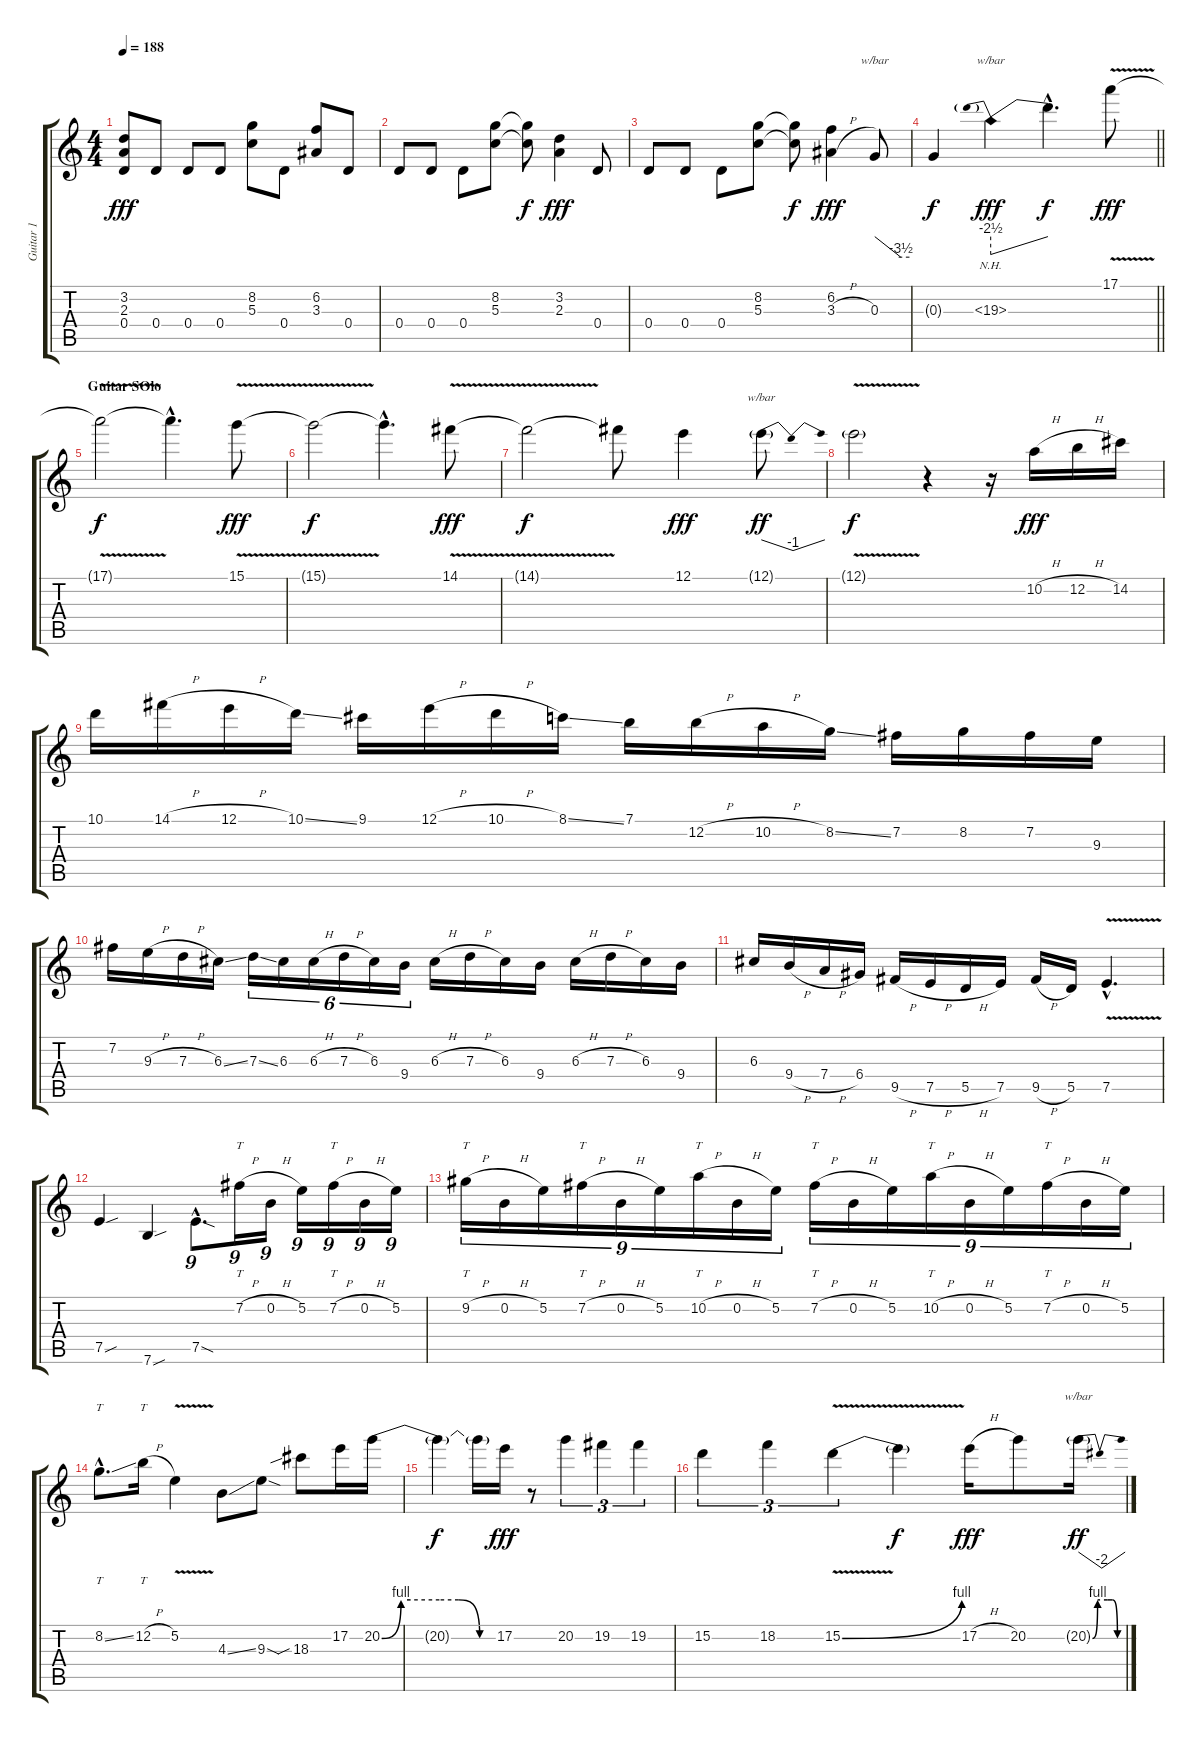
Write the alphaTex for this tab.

\track ("Guitar 1" "Guitar 1") {instrument distortionguitar}
\staff {score tabs}
\tuning (E4 B3 G3 D3 A2 E2) {hide}
\ts (4 4)
\tempo 188
\clef g2
\ks c
(3.2 2.3 0.4).8{dy fff} 0.4.8 0.4.8 0.4.8 (8.2 5.3).8 0.4.8 (6.2 3.3).8 0.4.8 |
0.4.8 0.4.8 0.4.8 (8.2 5.3).8 (8.2{t} 5.3{t}).8{dy f} (3.2 2.3).4{dy fff} 0.4.8 |
0.4.8 0.4.8 0.4.8 (8.2 5.3).8 (8.2{t} 5.3{t}).8{dy f} (6.2 3.3{h}).4{dy fff} 0.3.8{tbe (custom default 0 0 45 -14 60 -14)} |
\barLineRight lightlight
0.3{t}.4{dy f} 19.3{nh}.4{tbe (predivedive default 0 -10 60 0) dy fff} 19.3{hac t}.4{d dy f} 17.1{v}.8{dy fff} |
\section ("" "Guitar SOlo")
17.1{t}.2{dy f} 17.1{hac t}.4{d} 15.1{v}.8{dy fff} |
15.1{t}.2{dy f} 15.1{hac t}.4{d} 14.1{v}.8{dy fff} |
14.1{t}.2{dy f} 14.1{t}.8 12.1.4{dy fff} 12.1{g}.8{tbe (dip default 0 0 30 -4 60 0) dy ff} |
12.1{v g}.2{dy f} r.4 r.16 10.2{h}.16{dy fff} 12.2{h}.16 14.2.16 |
10.1.16 14.1{h}.16 12.1{h}.16 10.1{ss}.16 9.1.16 12.1{h}.16 10.1{h}.16 8.1{ss}.16 7.1.16 12.2{h}.16 10.2{h}.16 8.2{ss}.16 7.2.16 8.2.16 7.2.16 9.3.16 |
7.2.16 9.3{h}.16 7.3{h}.16 6.3{ss}.16 7.3{ss}.16{tu (6 4)} 6.3.16{tu (6 4)} 6.3{h}.16{tu (6 4)} 7.3{h}.16{tu (6 4)} 6.3.16{tu (6 4)} 9.4.16{tu (6 4)} 6.3{h}.16 7.3{h}.16 6.3.16 9.4.16 6.3{h}.16 7.3{h}.16 6.3.16 9.4.16 |
6.3.16 9.4{h}.16 7.4{h}.16 6.4.16 9.5{h}.16 7.5{h}.16 5.5{h}.16 7.5.16 9.5{h}.16 5.5.16 7.5{v hac}.4{d} |
7.5{sou}.4 7.6{sou}.4 7.5{sod hac}.8{d tu (9 8)} 7.2{h}.16{tt tu (9 8)} 0.2{h}.16{tu (9 8)} 5.2.16{tu (9 8)} 7.2{h}.16{tt tu (9 8)} 0.2{h}.16{tu (9 8)} 5.2.16{tu (9 8)} |
9.2{h}.16{tt tu (9 8)} 0.2{h}.16{tu (9 8)} 5.2.16{tu (9 8)} 7.2{h}.16{tt tu (9 8)} 0.2{h}.16{tu (9 8)} 5.2.16{tu (9 8)} 10.2{h}.16{tt tu (9 8)} 0.2{h}.16{tu (9 8)} 5.2.16{tu (9 8)} 7.2{h}.16{tt tu (9 8)} 0.2{h}.16{tu (9 8)} 5.2.16{tu (9 8)} 10.2{h}.16{tt tu (9 8)} 0.2{h}.16{tu (9 8)} 5.2.16{tu (9 8)} 7.2{h}.16{tt tu (9 8)} 0.2{h}.16{tu (9 8)} 5.2.16{tu (9 8)} |
8.2{ss hac}.8{tt d} 12.2{h}.16{tt} 5.2{v}.4 4.3{ss}.8 9.3{sod}.8 18.3{sib}.8 17.2.16 20.2{be (custom 0 0 10 4 15 4 30 4 40 4 51 0 60 0)}.16 |
20.2{t}.4{dy f} 20.2{t}.16 17.2.16{dy fff} r.8 20.2.4{tu (3 2)} 19.2.4{tu (3 2)} 19.2.4{tu (3 2)} |
15.2.4{tu (3 2)} 18.2.4{tu (3 2)} 15.2{be (bend 0 0 60 4) v}.4{tu (3 2)} 15.2{t}.4{dy f} 17.2{h}.16{dy fff} 20.2.8 20.2{be (custom 0 0 10 4 15 4 30 4 40 4 50 0 60 0) g}.16{tbe (dip default 0 0 30 -8 60 0) dy ff}
